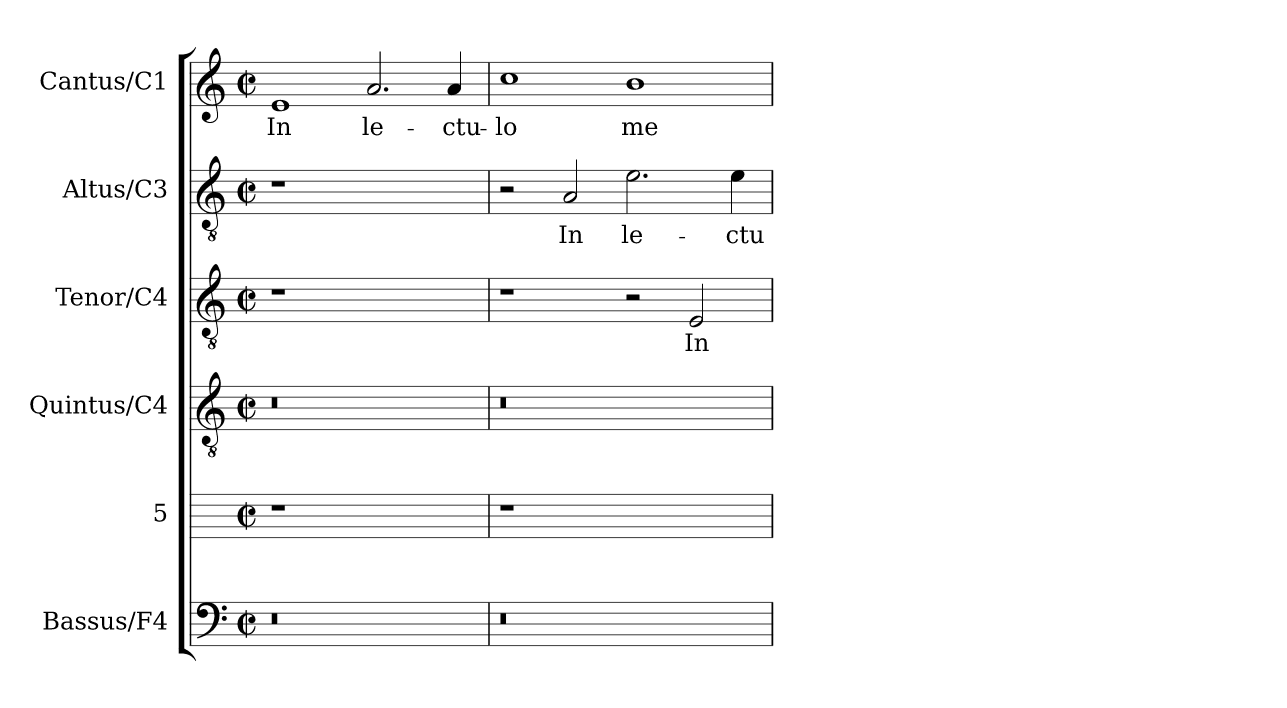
**kern	**kern	**kern	**kern	**text	**kern	**text	**kern	**text
*part6	*part5	*part4	*part3	*part3	*part2	*part2	*part1	*part1
*staff6	*staff5	*staff4	*staff3	*staff3	*staff2	*staff2	*staff1	*staff1
*I"Bassus/F4	*I"5	*I"Quintus/C4	*I"Tenor/C4	*	*I"Altus/C3	*	*I"Cantus/C1	*
*I'B	*	*	*I'T	*	*I'A	*	*I'C	*
!!LO:PB:g=z
*stria5	*stria5	*stria5	*stria5	*	*stria5	*	*stria5	*
*clefF4	*	*clefGv2	*clefGv2	*	*clefGv2	*	*clefG2	*
*k[]	*k[]	*k[]	*k[]	*	*k[]	*	*k[]	*
*C:	*C:	*C:	*C:	*	*C:	*	*C:	*
*M2/2	*M2/2	*M2/2	*M2/2	*	*M2/2	*	*M2/2	*
*met(c|)	*met(c|)	*met(c|)	*met(c|)	*	*met(c|)	*	*met(c|)	*
=1	=1	=1	=1	=1	=1	=1	=1	=1
!	!	!	!	!	!	!	!	!LO:LY:b:cj
0r	1r	0r	1r	.	1r	.	1e	In
!	!	!	!	!	!	!	!	!LO:LY:b:cj
.	1ryy	.	1ryy	.	1ryy	.	2.a/	le-
!	!	!	!	!	!	!	!	!LO:LY:b:cj
.	.	.	.	.	.	.	4a/	-ctu-
=2	=2	=2	=2	=2	=2	=2	=2	=2
!	!	!	!	!	!	!	!	!LO:LY:b:cj
0r	1r	0r	1r	.	2r	.	1cc	-lo
!	!	!	!	!	!	!LO:LY:b:cj	!	!
.	.	.	.	.	2A/	In	.	.
!	!	!	!	!	!	!LO:LY:b:cj	!	!LO:LY:b:cj
.	1ryy	.	2r	.	2.e\	le-	1b	me-
!	!	!	!	!LO:LY:b:cj	!	!	!	!
.	.	.	2E/	In	.	.	.	.
!	!	!	!	!	!	!LO:LY:b:cj	!	!
.	.	.	.	.	4e\	-ctu-	.	.
=	=	=	=	=	=	=	=	=
*-	*-	*-	*-	*-	*-	*-	*-	*-
